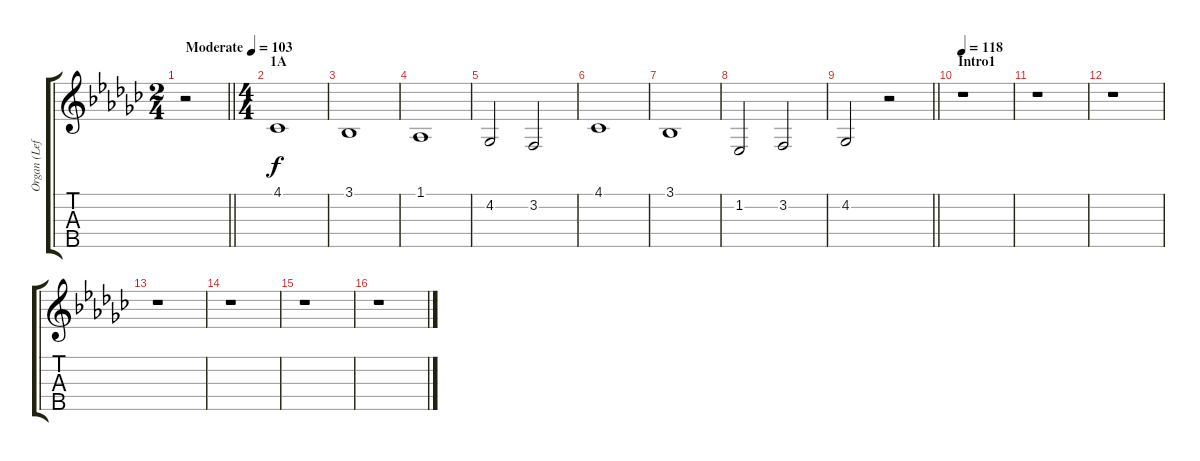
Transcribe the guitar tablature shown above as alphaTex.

\track ("Organ (Left Hand)" "Organ (Lef") {instrument drawbarorgan}
\staff {score tabs}
\tuning (G3 D3 A2 E2 B1) {hide}
\ts (2 4)
\tempo (103 "Moderate")
\clef g2
\barLineRight lightlight
\ks gb
r.2{dy f instrument drawbarorgan} |
\ts (4 4)
\section ("" "1A")
4.1.1 |
3.1.1 |
1.1.1 |
4.2.2 3.2.2 |
4.1.1 |
3.1.1 |
1.2.2 3.2.2 |
\barLineRight lightlight
4.2.2 r.2 |
\section ("" "Intro1")
\tempo 118
r.1 |
r.1 |
r.1 |
r.1 |
r.1 |
r.1 |
r.1
